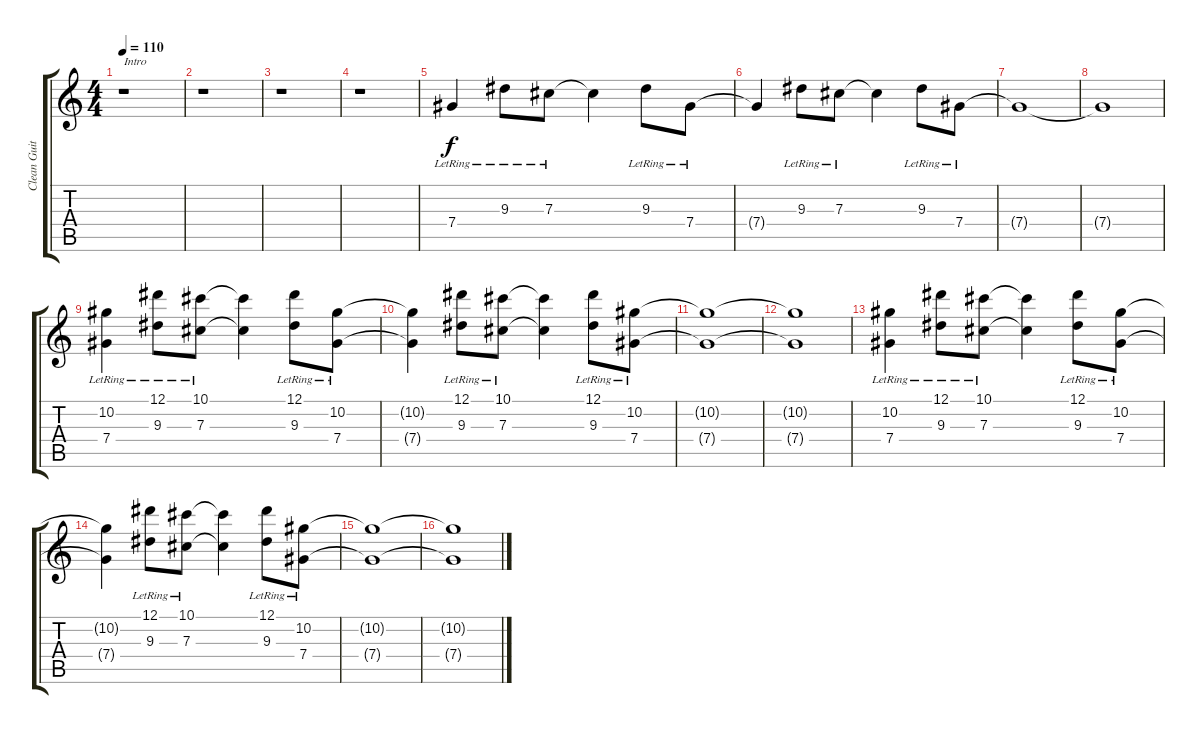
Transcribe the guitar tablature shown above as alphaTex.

\track ("Clean Guitar" "Clean Guit") {instrument acousticguitarsteel}
\staff {score tabs}
\tuning (Eb4 Bb3 Gb3 Db3 Ab2 Db2) {hide}
\ts (4 4)
\tempo 110
\clef g2
\ks c
r.1{txt "Intro" dy f instrument acousticguitarsteel} |
r.1 |
r.1 |
r.1 |
7.4{lr}.4 9.3{lr}.8 7.3{lr}.8 7.3{t}.4 9.3{lr}.8 7.4{lr}.8 |
7.4{t}.4 9.3{lr}.8 7.3{lr}.8 7.3{t}.4 9.3{lr}.8 7.4{lr}.8 |
7.4{t}.1 |
7.4{t}.1 |
(10.2{lr} 7.4{lr}).4 (12.1{lr} 9.3{lr}).8 (10.1{lr} 7.3{lr}).8 (10.1{t} 7.3{t}).4 (12.1{lr} 9.3{lr}).8 (10.2{lr} 7.4{lr}).8 |
(10.2{t} 7.4{t}).4 (12.1{lr} 9.3{lr}).8 (10.1{lr} 7.3{lr}).8 (10.1{t} 7.3{t}).4 (12.1{lr} 9.3{lr}).8 (10.2{lr} 7.4{lr}).8 |
(10.2{t} 7.4{t}).1 |
(10.2{t} 7.4{t}).1 |
(10.2{lr} 7.4{lr}).4 (12.1{lr} 9.3{lr}).8 (10.1{lr} 7.3{lr}).8 (10.1{t} 7.3{t}).4 (12.1{lr} 9.3{lr}).8 (10.2{lr} 7.4{lr}).8 |
(10.2{t} 7.4{t}).4 (12.1{lr} 9.3{lr}).8 (10.1{lr} 7.3{lr}).8 (10.1{t} 7.3{t}).4 (12.1{lr} 9.3{lr}).8 (10.2{lr} 7.4{lr}).8 |
(10.2{t} 7.4{t}).1 |
(10.2{t} 7.4{t}).1
